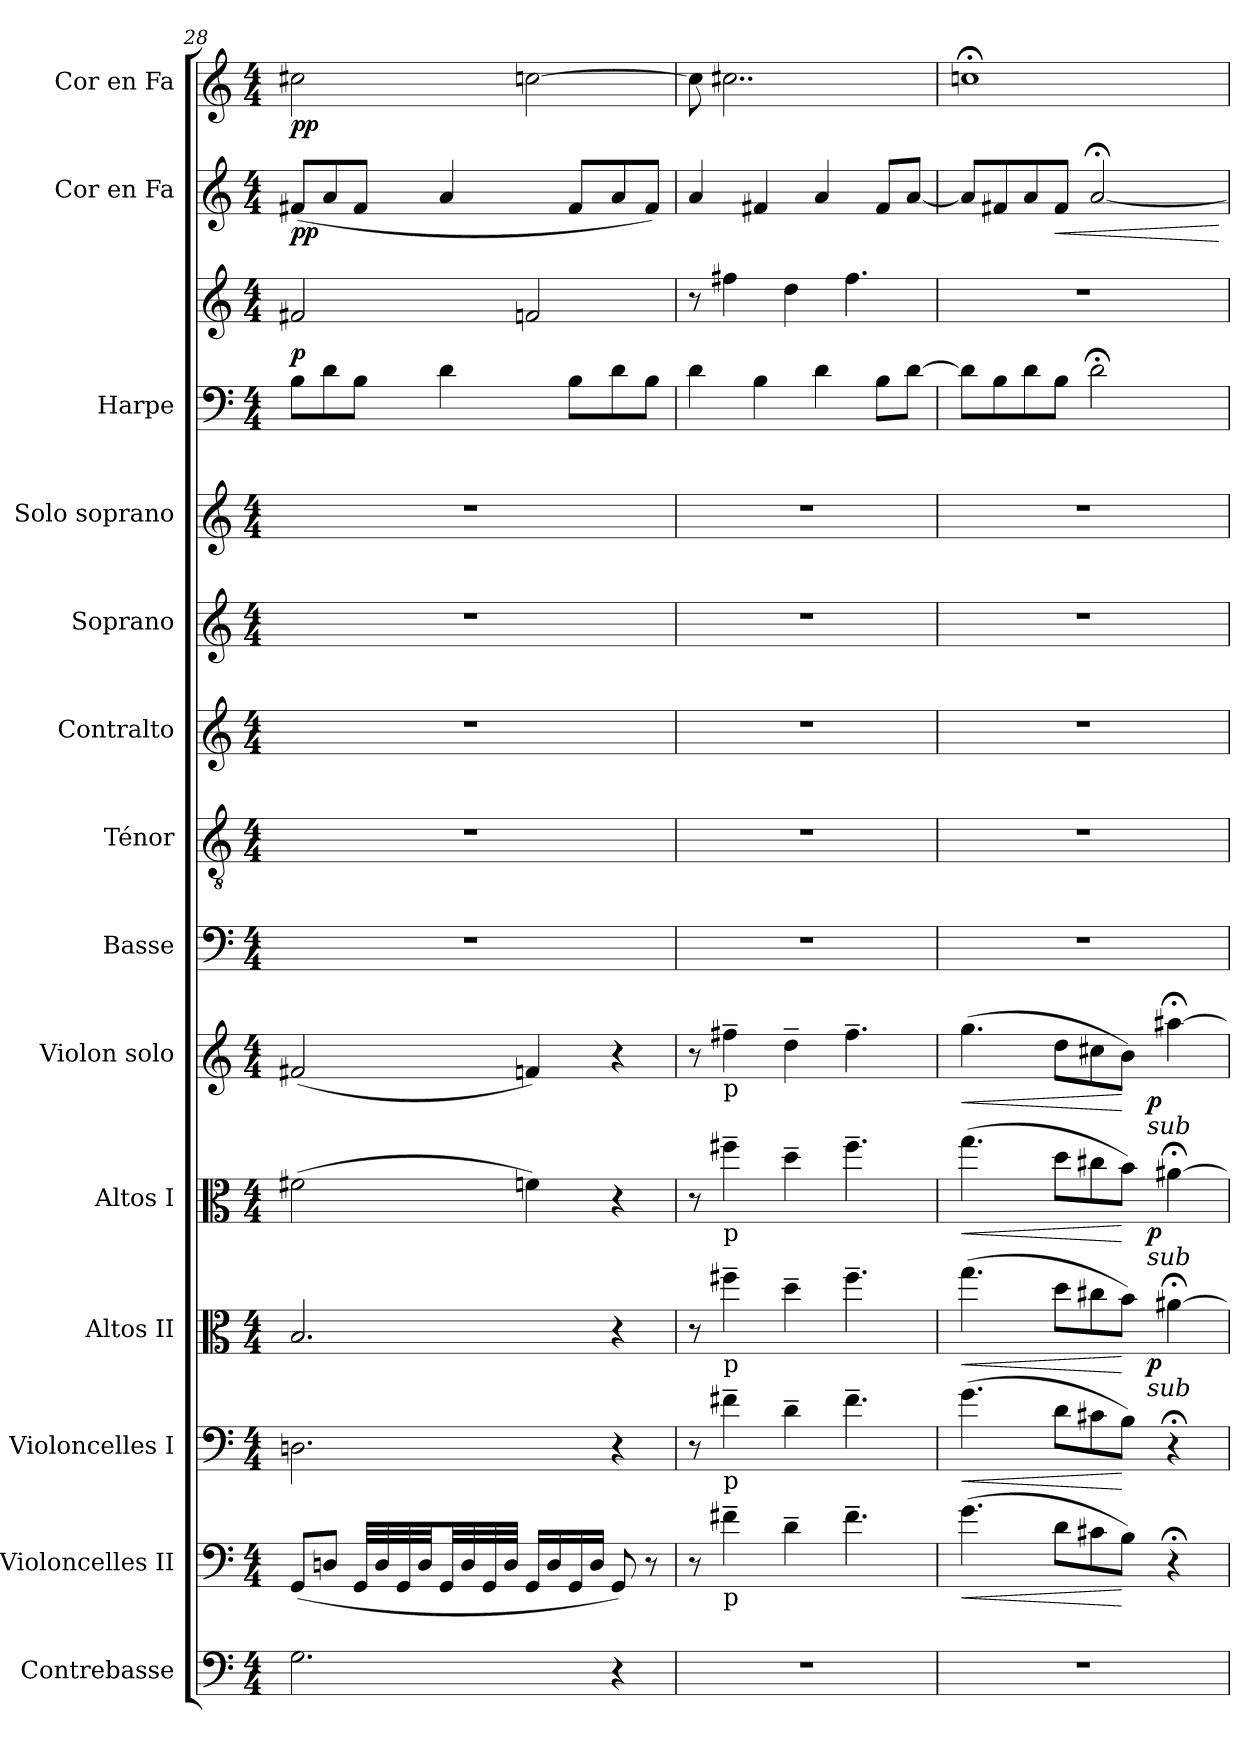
**kern	**kern	**dynam	**kern	**dynam	**kern	**dynam	**kern	**dynam	**kern	**dynam	**kern	**kern	**kern	**kern	**kern	**kern	**kern	**dynam	**kern	**dynam	**kern	**dynam
*part14	*part13	*part13	*part12	*part12	*part11	*part11	*part10	*part10	*part9	*part9	*part8	*part7	*part6	*part5	*part4	*part3	*part3	*part3	*part2	*part2	*part1	*part1
*staff15	*staff14	*staff14	*staff13	*staff13	*staff12	*staff12	*staff11	*staff11	*staff10	*staff10	*staff9	*staff8	*staff7	*staff6	*staff5	*staff4	*staff3	*staff3/4	*staff2	*staff2	*staff1	*staff1
*I"Contrebasse	*I"Violoncelles II	*	*I"Violoncelles I	*	*I"Altos II	*	*I"Altos I	*	*I"Violon solo	*	*I"Basse	*I"Ténor	*I"Contralto	*I"Soprano	*I"Solo soprano	*I"Harpe	*	*	*I"Cor en Fa	*	*I"Cor en Fa	*
*I'C. B.	*I'Vc.	*	*I'Vc.	*	*I'A.	*	*I'A.	*	*I'V.	*	*I'B.	*I'T.	*I'Cont. A.	*I'S.	*	*I'Hp.	*	*	*	*	*	*
!!LO:PB:g=z
*clefF4	*clefF4	*	*clefF4	*	*clefC3	*	*clefC3	*	*clefG2	*	*clefF4	*clefGv2	*clefG2	*clefG2	*clefG2	*clefF4	*clefG2	*	*clefG2	*	*clefG2	*
*ITrd7c12	*	*	*	*	*	*	*	*	*	*	*	*ITrd7c12	*	*	*	*	*	*	*ITrd4c7	*	*ITrd4c7	*
*k[]	*k[]	*	*k[]	*	*k[]	*	*k[]	*	*k[]	*	*k[]	*k[]	*k[]	*k[]	*k[]	*k[]	*k[]	*	*k[b-]	*	*k[b-]	*
*M4/4	*M4/4	*	*M4/4	*	*M4/4	*	*M4/4	*	*M4/4	*	*M4/4	*M4/4	*M4/4	*M4/4	*M4/4	*M4/4	*M4/4	*	*M4/4	*	*M4/4	*
=28	=28	=28	=28	=28	=28	=28	=28	=28	=28	=28	=28	=28	=28	=28	=28	=28	=28	=28	=28	=28	=28	=28
2.GGi\	(8GGi/L	.	2.Dni\	.	2.Bi/	.	(2f#Xi\	.	(2f#Xi/	.	1r	1r	1r	1r	1r	8Bi\L	2f#Xi/	p	(8Bni/L	pp	2f#Xi\	pp
.	8Dni/J	.	.	.	.	.	.	.	.	.	.	.	.	.	.	8di\	.	.	8di/	.	.	.
.	32GGi/LLL	.	.	.	.	.	.	.	.	.	.	.	.	.	.	8Bi\J	.	.	8Bi/J	.	.	.
.	32Di/	.	.	.	.	.	.	.	.	.	.	.	.	.	.	.	.	.	.	.	.	.
.	32GGi/	.	.	.	.	.	.	.	.	.	.	.	.	.	.	.	.	.	.	.	.	.
.	32Di/JJ	.	.	.	.	.	.	.	.	.	.	.	.	.	.	.	.	.	.	.	.	.
.	32GGi/LL	.	.	.	.	.	.	.	.	.	.	.	.	.	.	4di\	.	.	4di/	.	.	.
.	32Di/	.	.	.	.	.	.	.	.	.	.	.	.	.	.	.	.	.	.	.	.	.
.	32GGi/	.	.	.	.	.	.	.	.	.	.	.	.	.	.	.	.	.	.	.	.	.
.	32Di/JJJ	.	.	.	.	.	.	.	.	.	.	.	.	.	.	.	.	.	.	.	.	.
.	16GGi/LL	.	.	.	.	.	4fni\)	.	4fni/)	.	.	.	.	.	.	.	2fni/	.	.	.	[>2fni\	.
.	16Di/	.	.	.	.	.	.	.	.	.	.	.	.	.	.	.	.	.	.	.	.	.
.	16GGi/	.	.	.	.	.	.	.	.	.	.	.	.	.	.	8Bi\L	.	.	8Bi/L	.	.	.
.	16Di/JJ	.	.	.	.	.	.	.	.	.	.	.	.	.	.	.	.	.	.	.	.	.
4r	8GGi/)	.	4r	.	4r	.	4r	.	4r	.	.	.	.	.	.	8di\	.	.	8di/	.	.	.
.	8r	.	.	.	.	.	.	.	.	.	.	.	.	.	.	8Bi\J	.	.	8Bi/J)	.	.	.
=29	=29	=29	=29	=29	=29	=29	=29	=29	=29	=29	=29	=29	=29	=29	=29	=29	=29	=29	=29	=29	=29	=29
1r	8r	.	8r	.	8r	.	8r	.	8r	.	1r	1r	1r	1r	1r	4di\	8r	.	4di/	.	8fi\]	.
!	!	!	!	!	!	!	!	!	!LO:TX:b:t=p	!	!	!	!	!	!	!	!	!	!	!	!	!
!	!	!	!	!	!	!	!LO:TX:b:t=p	!	!	!	!	!	!	!	!	!	!	!	!	!	!	!
!	!	!	!	!	!LO:TX:b:t=p	!	!	!	!	!	!	!	!	!	!	!	!	!	!	!	!	!
!	!	!	!LO:TX:b:t=p	!	!	!	!	!	!	!	!	!	!	!	!	!	!	!	!	!	!	!
!	!LO:TX:b:t=p	!	!	!	!	!	!	!	!	!	!	!	!	!	!	!	!	!	!	!	!	!
.	4f#X~i\	.	4f#X~i\	.	4ff#X~i\	.	4ff#X~i\	.	4ff#X~i\	.	.	.	.	.	.	.	4ff#Xi\	.	.	.	2..f#Xi\	.
.	.	.	.	.	.	.	.	.	.	.	.	.	.	.	.	4Bi\	.	.	4Bni/	.	.	.
.	4d~i\	.	4d~i\	.	4dd~i\	.	4dd~i\	.	4dd~i\	.	.	.	.	.	.	.	4ddi\	.	.	.	.	.
.	.	.	.	.	.	.	.	.	.	.	.	.	.	.	.	4di\	.	.	4di/	.	.	.
.	4.f#~i\	.	4.f#~i\	.	4.ff#~i\	.	4.ff#~i\	.	4.ff#~i\	.	.	.	.	.	.	.	4.ff#i\	.	.	.	.	.
.	.	.	.	.	.	.	.	.	.	.	.	.	.	.	.	8Bi\L	.	.	8Bi/L	.	.	.
.	.	.	.	.	.	.	.	.	.	.	.	.	.	.	.	[>8di\J	.	.	[<8di/J	.	.	.
=30	=30	=30	=30	=30	=30	=30	=30	=30	=30	=30	=30	=30	=30	=30	=30	=30	=30	=30	=30	=30	=30	=30
!	!	!LO:HP:b	!	!LO:HP:b	!	!LO:HP:b	!	!LO:HP:b	!	!LO:HP:b	!	!	!	!	!	!	!	!	!	!	!	!
*	*	*	*	*	*^	*	*^	*	*^	*	*	*	*	*	*	*	*	*	*	*	*	*
1r	(4.gi\	<	(4.gi\	<	(4.ggi\	2ryy	<	(4.ggi\	2ryy	<	(4.ggi\	2ryy	<	1r	1r	1r	1r	1r	8di\L]	1r	.	8di/L]	.	1fn;i	.
.	.	.	.	.	.	.	.	.	.	.	.	.	.	.	.	.	.	.	8Bi\	.	.	8Bni/	.	.	.
.	.	.	.	.	.	.	.	.	.	.	.	.	.	.	.	.	.	.	8di\	.	.	8di/	.	.	.
!	!	!	!	!	!	!	!	!	!	!	!	!	!	!	!	!	!	!	!	!	!	!	!LO:HP:b	!	!
.	8di\L	.	8di\L	.	8ddi\L	.	.	8ddi\L	.	.	8ddi\L	.	.	.	.	.	.	.	8Bi\J	.	.	8Bi/J	<	.	.
.	8c#Xi\	.	8c#Xi\	.	8cc#Xi\	8ryy	.	8cc#Xi\	8ryy	.	8cc#Xi\	8ryy	.	.	.	.	.	.	2d;i\	.	.	[<2d;i/	.	.	.
.	8Bi\J)	[	8Bi\J)	[	8bi\J)	32ryy	[	8bi\J)	32ryy	[	8bi\J)	32ryy	[	.	.	.	.	.	.	.	.	.	.	.	.
.	.	.	.	.	.	64...ryy	.	.	64...ryy	.	.	64...ryy	.	.	.	.	.	.	.	.	.	.	.	.	.
!	!	!	!	!	!	!	!	!	!	!	!	!LO:TX:b:i:t=sub	!	!	!	!	!	!	!	!	!	!	!	!	!
!	!	!	!	!	!	!	!	!	!LO:TX:b:i:t=sub	!	!	!	!	!	!	!	!	!	!	!	!	!	!	!	!
!	!	!	!	!	!	!LO:TX:b:i:t=sub	!	!	!	!	!	!	!	!	!	!	!	!	!	!	!	!	!	!	!
.	.	.	.	.	.	4ryy	p	.	4ryy	p	.	4ryy	p	.	.	.	.	.	.	.	.	.	.	.	.
.	4r;	.	4r;	.	[>4a#X;i\	.	.	[>4a#X;i\	.	.	[>4aa#X;i\	.	.	.	.	.	.	.	.	.	.	.	.	.	.
.	.	.	.	.	.	16ryy	.	.	16ryy	.	.	16ryy	.	.	.	.	.	.	.	.	.	.	.	.	.
.	.	.	.	.	.	512ryy	.	.	512ryy	.	.	512ryy	.	.	.	.	.	.	.	.	.	.	.	.	.
.	.	.	.	.	.	.	.	.	.	.	.	.	.	.	.	.	.	.	.	.	.	.	[	.	.
*	*	*	*	*	*v	*v	*	*	*	*	*v	*v	*	*	*	*	*	*	*	*	*	*	*	*	*
*	*	*	*	*	*	*	*v	*v	*	*	*	*	*	*	*	*	*	*	*	*	*	*	*
=	=	=	=	=	=	=	=	=	=	=	=	=	=	=	=	=	=	=	=	=	=	=
*-	*-	*-	*-	*-	*-	*-	*-	*-	*-	*-	*-	*-	*-	*-	*-	*-	*-	*-	*-	*-	*-	*-
